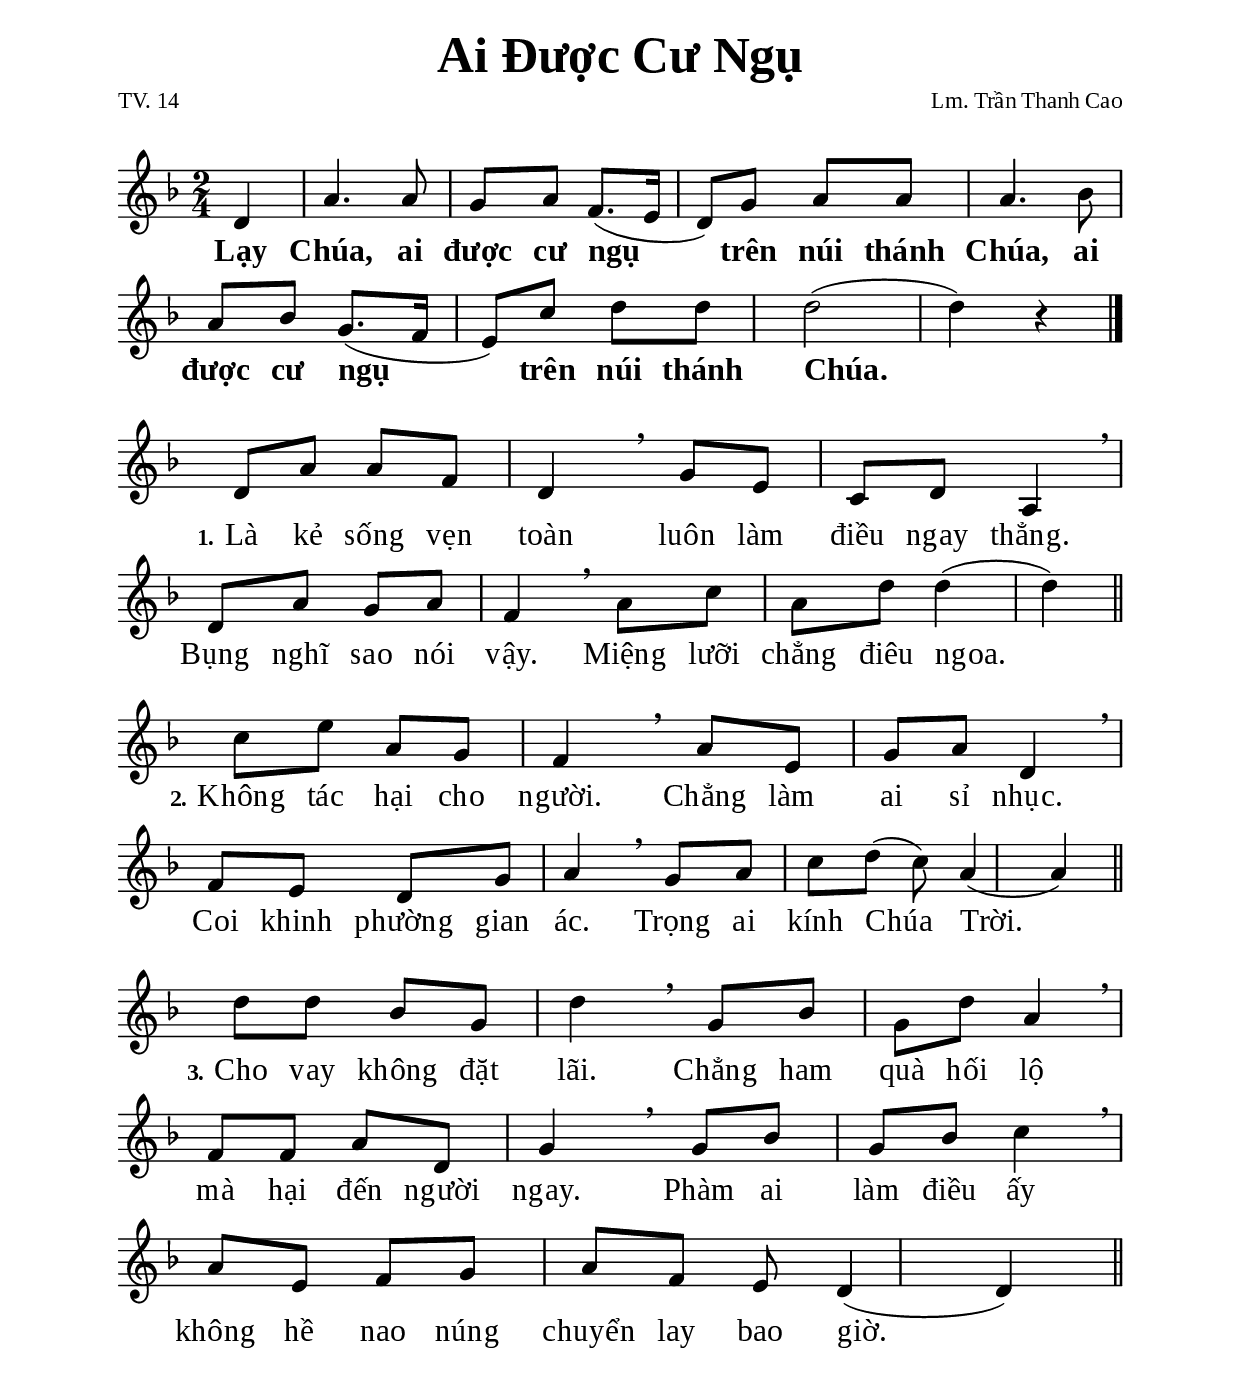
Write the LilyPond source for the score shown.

% Cài đặt chung
\version "2.20.0"
\include "english.ly"

\header {
  title = \markup { \fontsize #3 "Ai Được Cư Ngụ" }
  poet = "TV. 14"
  composer = "Lm. Trần Thanh Cao"
  arranger = " "
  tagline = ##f
}

\paper {
  #(set-paper-size "a4")
  top-margin = 10\mm
  bottom-margin = 10\mm
  left-margin = 20\mm
  right-margin = 20\mm
  indent = #0
  #(define fonts
    (make-pango-font-tree
      "Liberation Serif"
      "Liberation Serif"
      "Liberation Serif"
      (/ 20 20)))
  page-count = #1
}

% Nhạc điệp khúc
nhacDiepKhuc= \relative c' {
  \partial 4 d4 |
  a'4. a8 |
  g a f8. (e16 |
  d8) g a a |
  a4. bf8 |
  a bf g8. (f16 |
  e8) c' d d |
  d2 ( |
  d4) r \bar "|."
}

% Nhạc phiên khúc
nhacPhienKhucMot = \relative c' {
  d8 a' a f d4 \breathe
  g8 e c d a4 \breathe
  d8 a' g a f4 \breathe
  a8 c a d d4 (d) \bar "||"
}

nhacPhienKhucHai = \relative c'' {
  c8 e a, g f4 \breathe
  a8 e g a d,4 \breathe
  f8 e d g a4 \breathe
  g8 a c d (c) a4 (a) \bar "||"
}

nhacPhienKhucBa = \relative c'' {
  d8 d bf g d'4 \breathe
  g,8 bf g d' a4 \breathe
  f8 f a d, g4 \breathe
  g8 bf g bf c4 \breathe
  a8 e f g a f e d4 (d) \bar "||"
}

% Lời điệp khúc
loiDiepKhuc = \lyricmode {
  Lạy Chúa, ai được cư ngụ trên núi thánh Chúa,
  ai được cư ngụ trên núi thánh Chúa.
}

% Lời phiên khúc
loiPhienKhucMot = \lyricmode {
  \set stanza = #"1."
  Là kẻ sống vẹn toàn luôn làm điều ngay thẳng.
  Bụng nghĩ sao nói vậy.
  Miệng lưỡi chẳng điêu ngoa.
}

loiPhienKhucHai = \lyricmode {
  \set stanza = #"2."
  Không tác hại cho người.
  Chẳng làm ai sỉ nhục.
  Coi khinh phường gian ác.
  Trọng ai kính Chúa Trời.
}

loiPhienKhucBa = \lyricmode {
  \set stanza = #"3."
  Cho vay không đặt lãi.
  Chẳng ham quà hối lộ mà hại đến người ngay.
  Phàm ai làm điều ấy không hề nao núng chuyển lay bao giờ.
}

% Dàn trang
\score {
  \new ChoirStaff <<
    \new Staff = diepKhuc \with {
        \consists "Merge_rests_engraver"
        \magnifyStaff #(magstep +1)
      }
      <<
      \new Voice = beSop {
        \key f \major \time 2/4 \stemNeutral \nhacDiepKhuc
      }
    >>
    \new Lyrics \lyricsto beSop \loiDiepKhuc
  >>
  \layout {
    \override Lyrics.LyricText.font-series = #'bold
    \override Lyrics.LyricText.font-size = #+3
    \override Lyrics.LyricSpace.minimum-distance = #2.0
    \override Score.BarNumber.break-visibility = ##(#f #f #f)
    \override Score.SpacingSpanner.uniform-stretching = ##t
  }
}

\score {
  \new ChoirStaff <<
    \new Staff = phienKhuc \with {
        \magnifyStaff #(magstep +1)
      }
      <<
      \new Voice = beSop {
        \key f \major \time 2/4 \nhacPhienKhucMot
      }
    >>
    \new Lyrics \lyricsto beSop \loiPhienKhucMot
  >>
  \layout {
    \override Staff.TimeSignature.transparent = ##t
    \override Lyrics.LyricText.font-size = #+3
    \override Lyrics.LyricSpace.minimum-distance = #2.0
    \override Score.BarNumber.break-visibility = ##(#f #f #f)
    \override Score.SpacingSpanner.uniform-stretching = ##t
    \set Score.barAlways = ##t
    \set Score.defaultBarType = ""
  }
}

\score {
  \new ChoirStaff <<
    \new Staff = phienKhuc \with {
        \magnifyStaff #(magstep +1)
      }
      <<
      \new Voice = beSop {
        \key f \major \time 2/4 \nhacPhienKhucHai
      }
    >>
    \new Lyrics \lyricsto beSop \loiPhienKhucHai
  >>
  \layout {
    \override Staff.TimeSignature.transparent = ##t
    \override Lyrics.LyricText.font-size = #+3
    \override Lyrics.LyricSpace.minimum-distance = #2.0
    \override Score.BarNumber.break-visibility = ##(#f #f #f)
    \override Score.SpacingSpanner.uniform-stretching = ##t
    \set Score.barAlways = ##t
    \set Score.defaultBarType = ""
  }
}

\score {
  \new ChoirStaff <<
    \new Staff = phienKhuc \with {
        \magnifyStaff #(magstep +1)
      }
      <<
      \new Voice = beSop {
        \key f \major \time 2/4 \nhacPhienKhucBa
      }
    >>
    \new Lyrics \lyricsto beSop \loiPhienKhucBa
  >>
  \layout {
    \override Staff.TimeSignature.transparent = ##t
    \override Lyrics.LyricText.font-size = #+3
    \override Lyrics.LyricSpace.minimum-distance = #2.0
    \override Score.BarNumber.break-visibility = ##(#f #f #f)
    \override Score.SpacingSpanner.uniform-stretching = ##t
    \set Score.barAlways = ##t
    \set Score.defaultBarType = ""
  }
}
